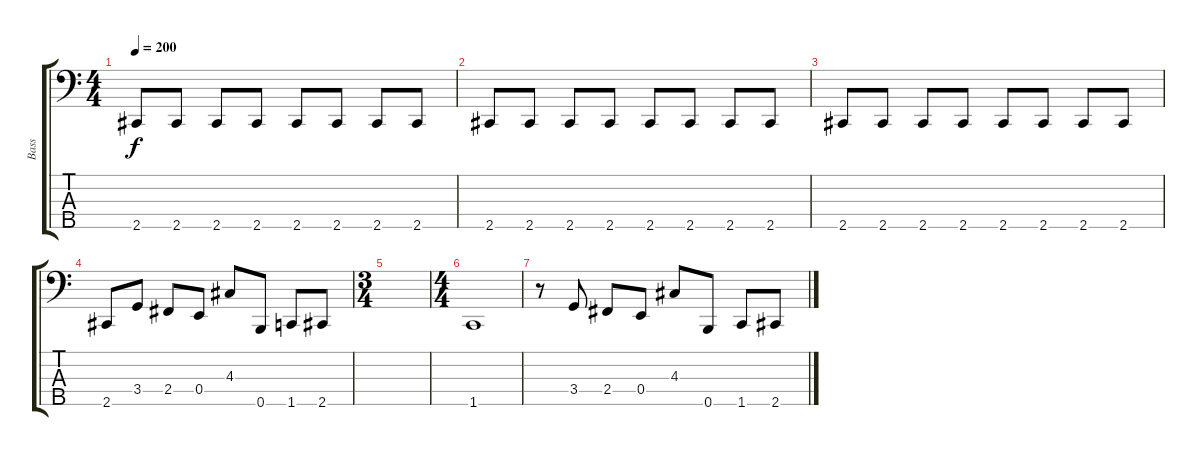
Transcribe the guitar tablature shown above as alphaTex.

\track ("Bass" "Bass") {instrument electricbassfinger}
\staff {score tabs}
\tuning (G2 D2 A1 E1 B0) {hide}
\ts (4 4)
\tempo 200
\clef f4
\ks c
2.5.8{dy f} 2.5.8 2.5.8 2.5.8 2.5.8 2.5.8 2.5.8 2.5.8 |
2.5.8 2.5.8 2.5.8 2.5.8 2.5.8 2.5.8 2.5.8 2.5.8 |
2.5.8 2.5.8 2.5.8 2.5.8 2.5.8 2.5.8 2.5.8 2.5.8 |
2.5.8 3.4.8 2.4.8 0.4.8 4.3.8 0.5.8 1.5.8 2.5.8 |
\ts (3 4)
|
\ts (4 4)
1.5.1 |
r.8 3.4.8 2.4.8 0.4.8 4.3.8 0.5.8 1.5.8 2.5.8
